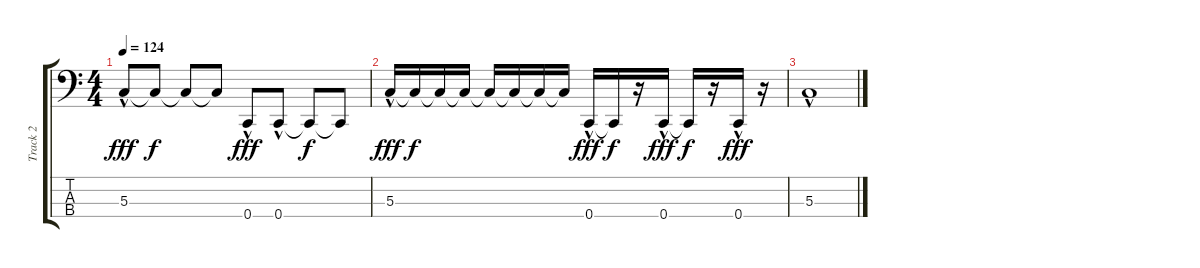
\track ("Track 2" "Track 2") {instrument electricbassfinger}
\staff {score tabs}
\tuning (F2 C2 G1 C1) {hide}
\ts (4 4)
\tempo 124
\clef f4
\ks c
5.3{hac}.8{dy fff} 5.3{t}.8{dy f} 5.3{t}.8 5.3{t}.8 0.4{hac}.8{dy fff} 0.4{hac}.8 0.4{t}.8{dy f} 0.4{t}.8 |
5.3{hac}.16{dy fff} 5.3{t}.16{dy f} 5.3{t}.16 5.3{t}.16 5.3{t}.16 5.3{t}.16 5.3{t}.16 5.3{t}.16 0.4{hac}.16{dy fff} 0.4{t}.16{dy f} r.16 0.4{hac}.16{dy fff} 0.4{t}.16{dy f} r.16 0.4{hac}.16{dy fff} r.16 |
5.3{hac}.1
